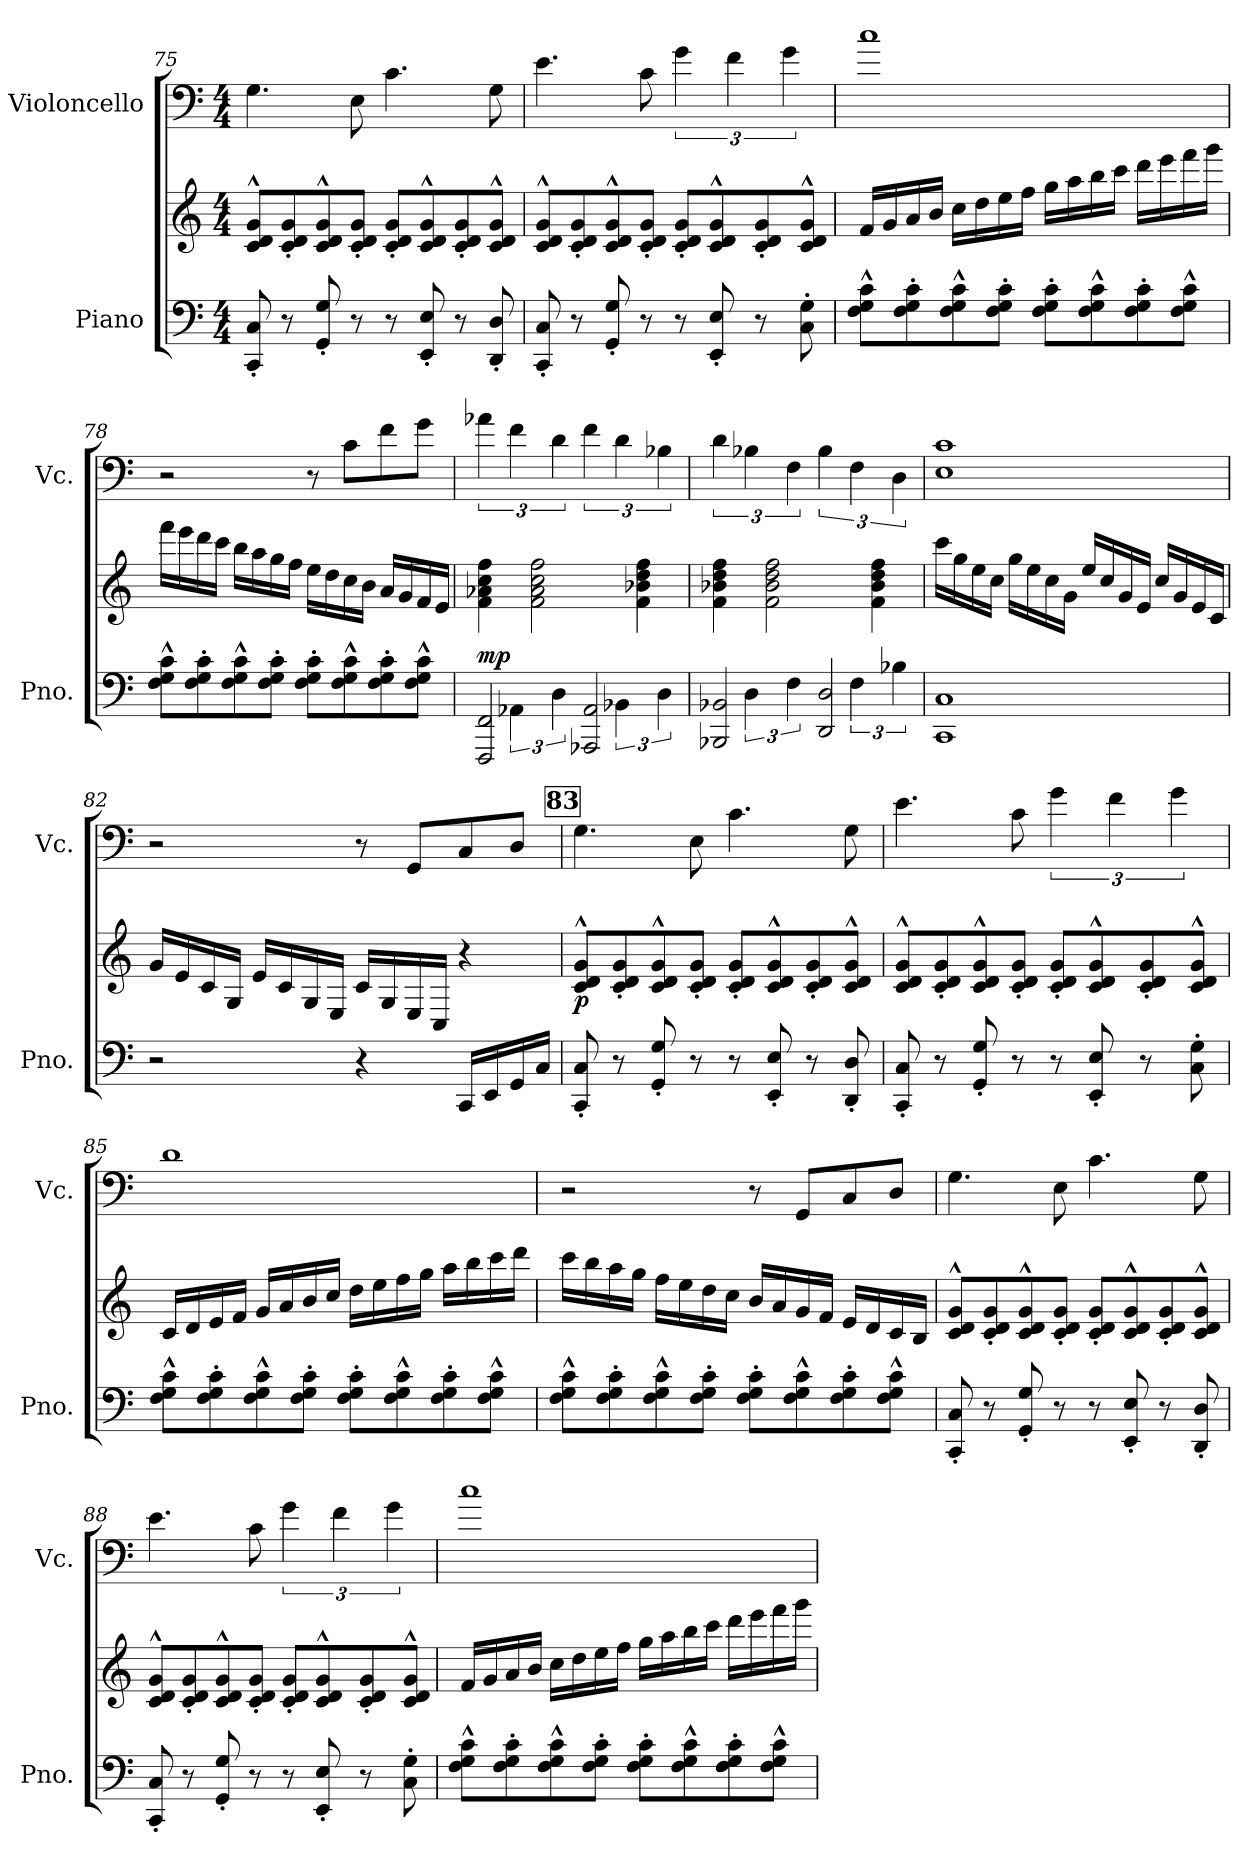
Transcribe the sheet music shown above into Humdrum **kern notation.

**kern	**kern	**dynam	**kern
*part2	*part2	*part2	*part1
*staff3	*staff2	*staff2/3	*staff1
*I"Piano	*	*	*I"Violoncello
*I'Pno.	*	*	*I'Vc.
*clefF4	*clefG2	*	*clefF4
*k[]	*k[]	*	*k[]
*M4/4	*M4/4	*	*M4/4
=75	=75	=75	=75
8CC/' 8C/'	8c/^^ 8d/^^ 8g/^^L	.	4.G\
8r	8c/' 8d/' 8g/'	.	.
8GG/' 8G/'	8c/^^ 8d/^^ 8g/^^	.	.
8r	8c/' 8d/' 8g/'J	.	8E\
8r	8c/' 8d/' 8g/'L	.	4.c\
8EE/' 8E/'	8c/^^ 8d/^^ 8g/^^	.	.
8r	8c/' 8d/' 8g/'	.	.
8DD/' 8D/'	8c/^^ 8d/^^ 8g/^^J	.	8G\
!!LO:PB:g=z
=76	=76	=76	=76
8CC/' 8C/'	8c/^^ 8d/^^ 8g/^^L	.	4.e\
8r	8c/' 8d/' 8g/'	.	.
8GG/' 8G/'	8c/^^ 8d/^^ 8g/^^	.	.
8r	8c/' 8d/' 8g/'J	.	8c\
8r	8c/' 8d/' 8g/'L	.	6g\
8EE/' 8E/'	8c/^^ 8d/^^ 8g/^^	.	.
.	.	.	6f\
8r	8c/' 8d/' 8g/'	.	.
.	.	.	6g\
8C\' 8G\'	8c/^^ 8d/^^ 8g/^^J	.	.
=77	=77	=77	=77
8F\^^ 8G\^^ 8c\^^L	16f/LL	.	1cc
.	16g/	.	.
8F\' 8G\' 8c\'	16a/	.	.
.	16b/JJ	.	.
8F\^^ 8G\^^ 8c\^^	16cc\LL	.	.
.	16dd\	.	.
8F\' 8G\' 8c\'J	16ee\	.	.
.	16ff\JJ	.	.
8F\' 8G\' 8c\'L	16gg\LL	.	.
.	16aa\	.	.
8F\^^ 8G\^^ 8c\^^	16bb\	.	.
.	16ccc\JJ	.	.
8F\' 8G\' 8c\'	16ddd\LL	.	.
.	16eee\	.	.
8F\^^ 8G\^^ 8c\^^J	16fff\	.	.
.	16ggg\JJ	.	.
!!LO:LB:g=z
=78	=78	=78	=78
8F\^^ 8G\^^ 8c\^^L	16fff\LL	.	2r
.	16eee\	.	.
8F\' 8G\' 8c\'	16ddd\	.	.
.	16ccc\JJ	.	.
8F\^^ 8G\^^ 8c\^^	16bb\LL	.	.
.	16aa\	.	.
8F\' 8G\' 8c\'J	16gg\	.	.
.	16ff\JJ	.	.
8F\' 8G\' 8c\'L	16ee\LL	.	8r
.	16dd\	.	.
8F\^^ 8G\^^ 8c\^^	16cc\	.	8c\L
.	16b\JJ	.	.
8F\' 8G\' 8c\'	16a/LL	.	8f\
.	16g/	.	.
8F\^^ 8G\^^ 8c\^^J	16f/	.	8g\J
.	16e/JJ	.	.
=79	=79	=79	=79
*^	*	*	*
!	!	!	!LO:DY:a=2	!
2FFF/ 2FF/	6ryy	4f\ 4a-X\ 4cc\ 4ff\	mp	6a-X\
.	6AA-X\	.	.	6f\
.	.	2f\ 2a-\ 2cc\ 2ff\	.	.
.	6D\	.	.	6d\
2AAA-X/ 2AA-/	6ryy	.	.	6f\
.	6BB-X\	.	.	6d\
.	.	4f\ 4b-X\ 4dd\ 4ff\	.	.
.	6D\	.	.	6B-X\
=80	=80	=80	=80	=80
2BBB-X/ 2BB-X/	6ryy	4f\ 4b-X\ 4dd\ 4ff\	.	6d\
.	6D\	.	.	6B-X\
.	.	2f\ 2b-\ 2dd\ 2ff\	.	.
.	6F\	.	.	6F\
2DD/ 2D/	6ryy	.	.	6B-\
.	6F\	.	.	6F\
.	.	4f\ 4b-\ 4dd\ 4ff\	.	.
.	6B-X\	.	.	6D\
*v	*v	*	*	*
!!LO:LB:g=z
=81	=81	=81	=81
1CC 1C	16ccc\LL	.	1E 1c
.	16gg\	.	.
.	16ee\	.	.
.	16cc\JJ	.	.
.	16gg\LL	.	.
.	16ee\	.	.
.	16cc\	.	.
.	16g\JJ	.	.
.	16ee/LL	.	.
.	16cc/	.	.
.	16g/	.	.
.	16e/JJ	.	.
.	16cc/LL	.	.
.	16g/	.	.
.	16e/	.	.
.	16c/JJ	.	.
=82	=82	=82	=82
2r	16g/LL	.	2r
.	16e/	.	.
.	16c/	.	.
.	16G/JJ	.	.
.	16e/LL	.	.
.	16c/	.	.
.	16G/	.	.
.	16E/JJ	.	.
4r	16c/LL	.	8r
.	16G/	.	.
.	16E/	.	8GG/L
.	16C/JJ	.	.
16CC/LL	4r	.	8C/
16EE/	.	.	.
16GG/	.	.	8D/J
16C/JJ	.	.	.
!!LO:LB:g=z
!!LO:REH:place=s1:a:Bi:fs=11:t=83
=83	=83	=83	=83
!	!	!LO:DY:b	!
8CC/' 8C/'	8c/^^ 8d/^^ 8g/^^L	p	4.G\
8r	8c/' 8d/' 8g/'	.	.
8GG/' 8G/'	8c/^^ 8d/^^ 8g/^^	.	.
8r	8c/' 8d/' 8g/'J	.	8E\
8r	8c/' 8d/' 8g/'L	.	4.c\
8EE/' 8E/'	8c/^^ 8d/^^ 8g/^^	.	.
8r	8c/' 8d/' 8g/'	.	.
8DD/' 8D/'	8c/^^ 8d/^^ 8g/^^J	.	8G\
=84	=84	=84	=84
8CC/' 8C/'	8c/^^ 8d/^^ 8g/^^L	.	4.e\
8r	8c/' 8d/' 8g/'	.	.
8GG/' 8G/'	8c/^^ 8d/^^ 8g/^^	.	.
8r	8c/' 8d/' 8g/'J	.	8c\
8r	8c/' 8d/' 8g/'L	.	6g\
8EE/' 8E/'	8c/^^ 8d/^^ 8g/^^	.	.
.	.	.	6f\
8r	8c/' 8d/' 8g/'	.	.
.	.	.	6g\
8C\' 8G\'	8c/^^ 8d/^^ 8g/^^J	.	.
!!LO:PB:g=z
=85	=85	=85	=85
8F\^^ 8G\^^ 8c\^^L	16c/LL	.	1d
.	16d/	.	.
8F\' 8G\' 8c\'	16e/	.	.
.	16f/JJ	.	.
8F\^^ 8G\^^ 8c\^^	16g/LL	.	.
.	16a/	.	.
8F\' 8G\' 8c\'J	16b/	.	.
.	16cc/JJ	.	.
8F\' 8G\' 8c\'L	16dd\LL	.	.
.	16ee\	.	.
8F\^^ 8G\^^ 8c\^^	16ff\	.	.
.	16gg\JJ	.	.
8F\' 8G\' 8c\'	16aa\LL	.	.
.	16bb\	.	.
8F\^^ 8G\^^ 8c\^^J	16ccc\	.	.
.	16ddd\JJ	.	.
=86	=86	=86	=86
8F\^^ 8G\^^ 8c\^^L	16ccc\LL	.	2r
.	16bb\	.	.
8F\' 8G\' 8c\'	16aa\	.	.
.	16gg\JJ	.	.
8F\^^ 8G\^^ 8c\^^	16ff\LL	.	.
.	16ee\	.	.
8F\' 8G\' 8c\'J	16dd\	.	.
.	16cc\JJ	.	.
8F\' 8G\' 8c\'L	16b/LL	.	8r
.	16a/	.	.
8F\^^ 8G\^^ 8c\^^	16g/	.	8GG/L
.	16f/JJ	.	.
8F\' 8G\' 8c\'	16e/LL	.	8C/
.	16d/	.	.
8F\^^ 8G\^^ 8c\^^J	16c/	.	8D/J
.	16B/JJ	.	.
!!LO:LB:g=z
=87	=87	=87	=87
8CC/' 8C/'	8c/^^ 8d/^^ 8g/^^L	.	4.G\
8r	8c/' 8d/' 8g/'	.	.
8GG/' 8G/'	8c/^^ 8d/^^ 8g/^^	.	.
8r	8c/' 8d/' 8g/'J	.	8E\
8r	8c/' 8d/' 8g/'L	.	4.c\
8EE/' 8E/'	8c/^^ 8d/^^ 8g/^^	.	.
8r	8c/' 8d/' 8g/'	.	.
8DD/' 8D/'	8c/^^ 8d/^^ 8g/^^J	.	8G\
=88	=88	=88	=88
8CC/' 8C/'	8c/^^ 8d/^^ 8g/^^L	.	4.e\
8r	8c/' 8d/' 8g/'	.	.
8GG/' 8G/'	8c/^^ 8d/^^ 8g/^^	.	.
8r	8c/' 8d/' 8g/'J	.	8c\
8r	8c/' 8d/' 8g/'L	.	6g\
8EE/' 8E/'	8c/^^ 8d/^^ 8g/^^	.	.
.	.	.	6f\
8r	8c/' 8d/' 8g/'	.	.
.	.	.	6g\
8C\' 8G\'	8c/^^ 8d/^^ 8g/^^J	.	.
!!LO:LB:g=z
=89	=89	=89	=89
8F\^^ 8G\^^ 8c\^^L	16f/LL	.	1cc
.	16g/	.	.
8F\' 8G\' 8c\'	16a/	.	.
.	16b/JJ	.	.
8F\^^ 8G\^^ 8c\^^	16cc\LL	.	.
.	16dd\	.	.
8F\' 8G\' 8c\'J	16ee\	.	.
.	16ff\JJ	.	.
8F\' 8G\' 8c\'L	16gg\LL	.	.
.	16aa\	.	.
8F\^^ 8G\^^ 8c\^^	16bb\	.	.
.	16ccc\JJ	.	.
8F\' 8G\' 8c\'	16ddd\LL	.	.
.	16eee\	.	.
8F\^^ 8G\^^ 8c\^^J	16fff\	.	.
.	16ggg\JJ	.	.
=	=	=	=
*-	*-	*-	*-
